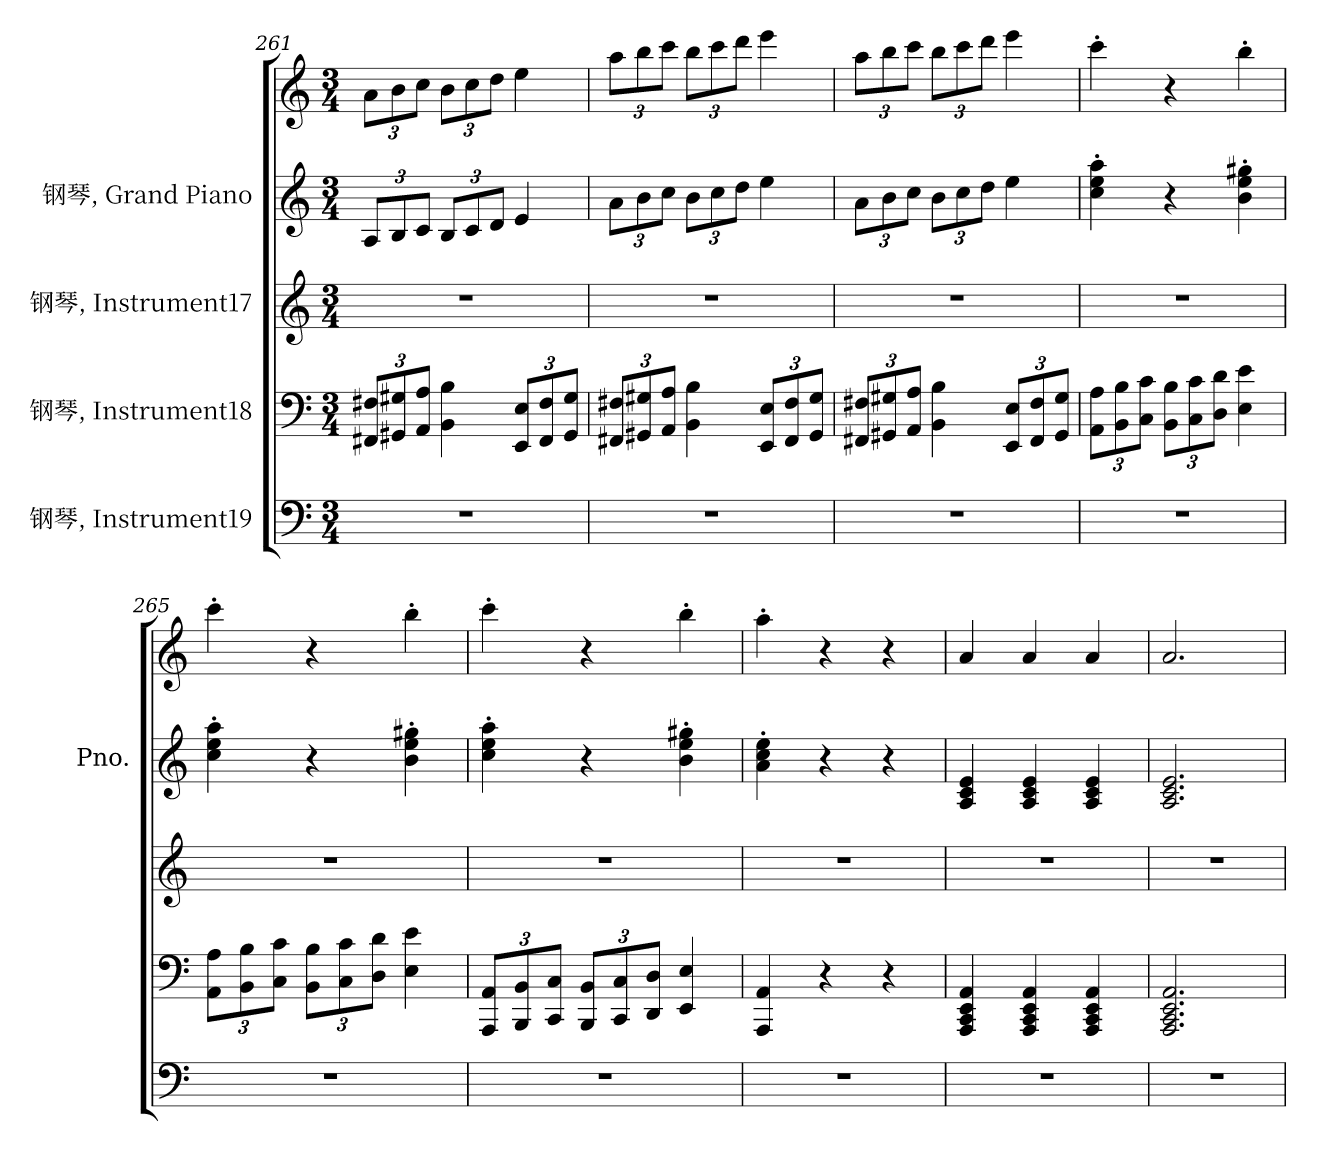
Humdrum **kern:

**kern	**kern	**kern	**kern	**kern
*part4	*part3	*part2	*part1	*part1
*staff5	*staff4	*staff3	*staff2	*staff1
*I"钢琴, Instrument19	*I"钢琴, Instrument18	*I"钢琴, Instrument17	*I"钢琴, Grand Piano	*
*	*	*	*I'Pno.	*
*clefF4	*clefF4	*clefG2	*clefG2	*clefG2
*k[]	*k[]	*k[]	*k[]	*k[]
*M3/4	*M3/4	*M3/4	*M3/4	*M3/4
*	*Xbrackettup	*	*Xbrackettup	*Xbrackettup
=261	=261	=261	=261	=261
2.r	12FF#X/ 12F#X/L	2.r	12A/L	12a\L
.	12GG#X/ 12G#X/	.	12B/	12b\
.	12AA/ 12A/J	.	12c/J	12cc\J
.	4BB\ 4B\	.	12B/L	12b\L
.	.	.	12c/	12cc\
.	.	.	12d/J	12dd\J
.	12EE/ 12E/L	.	4e/	4ee\
.	12FF#/ 12F#/	.	.	.
.	12GG#/ 12G#/J	.	.	.
=262	=262	=262	=262	=262
2.r	12FF#X/ 12F#X/L	2.r	12a\L	12aa\L
.	12GG#X/ 12G#X/	.	12b\	12bb\
.	12AA/ 12A/J	.	12cc\J	12ccc\J
.	4BB\ 4B\	.	12b\L	12bb\L
.	.	.	12cc\	12ccc\
.	.	.	12dd\J	12ddd\J
.	12EE/ 12E/L	.	4ee\	4eee\
.	12FF#/ 12F#/	.	.	.
.	12GG#/ 12G#/J	.	.	.
!!LO:LB:g=z
=263	=263	=263	=263	=263
2.r	12FF#X/ 12F#X/L	2.r	12a\L	12aa\L
.	12GG#X/ 12G#X/	.	12b\	12bb\
.	12AA/ 12A/J	.	12cc\J	12ccc\J
.	4BB\ 4B\	.	12b\L	12bb\L
.	.	.	12cc\	12ccc\
.	.	.	12dd\J	12ddd\J
.	12EE/ 12E/L	.	4ee\	4eee\
.	12FF#/ 12F#/	.	.	.
.	12GG#/ 12G#/J	.	.	.
=264	=264	=264	=264	=264
2.r	12AA\ 12A\L	2.r	4cc\' 4ee\' 4aa\'	4ccc'\
.	12BB\ 12B\	.	.	.
.	12C\ 12c\J	.	.	.
.	12BB\ 12B\L	.	4r	4r
.	12C\ 12c\	.	.	.
.	12D\ 12d\J	.	.	.
.	4E\ 4e\	.	4b\' 4ee\' 4gg#X\'	4bb'\
=265	=265	=265	=265	=265
2.r	12AA\ 12A\L	2.r	4cc\' 4ee\' 4aa\'	4ccc'\
.	12BB\ 12B\	.	.	.
.	12C\ 12c\J	.	.	.
.	12BB\ 12B\L	.	4r	4r
.	12C\ 12c\	.	.	.
.	12D\ 12d\J	.	.	.
.	4E\ 4e\	.	4b\' 4ee\' 4gg#X\'	4bb'\
=266	=266	=266	=266	=266
2.r	12AAA/ 12AA/L	2.r	4cc\' 4ee\' 4aa\'	4ccc'\
.	12BBB/ 12BB/	.	.	.
.	12CC/ 12C/J	.	.	.
.	12BBB/ 12BB/L	.	4r	4r
.	12CC/ 12C/	.	.	.
.	12DD/ 12D/J	.	.	.
.	4EE/ 4E/	.	4b\' 4ee\' 4gg#X\'	4bb'\
!!LO:PB:g=z
=267	=267	=267	=267	=267
2.r	4AAA/ 4AA/	2.r	4a\' 4cc\' 4ee\'	4aa'\
.	4r	.	4r	4r
.	4r	.	4r	4r
=268	=268	=268	=268	=268
*	*	*	*	*MM150
2.r	4AAA/ 4CC/ 4EE/ 4AA/	2.r	4A/ 4c/ 4e/	4a/
.	4AAA/ 4CC/ 4EE/ 4AA/	.	4A/ 4c/ 4e/	4a/
.	4AAA/ 4CC/ 4EE/ 4AA/	.	4A/ 4c/ 4e/	4a/
=269	=269	=269	=269	=269
2.r	2.AAA/ 2.CC/ 2.EE/ 2.AA/	2.r	2.A/ 2.c/ 2.e/	2.a/
=	=	=	=	=
*-	*-	*-	*-	*-
